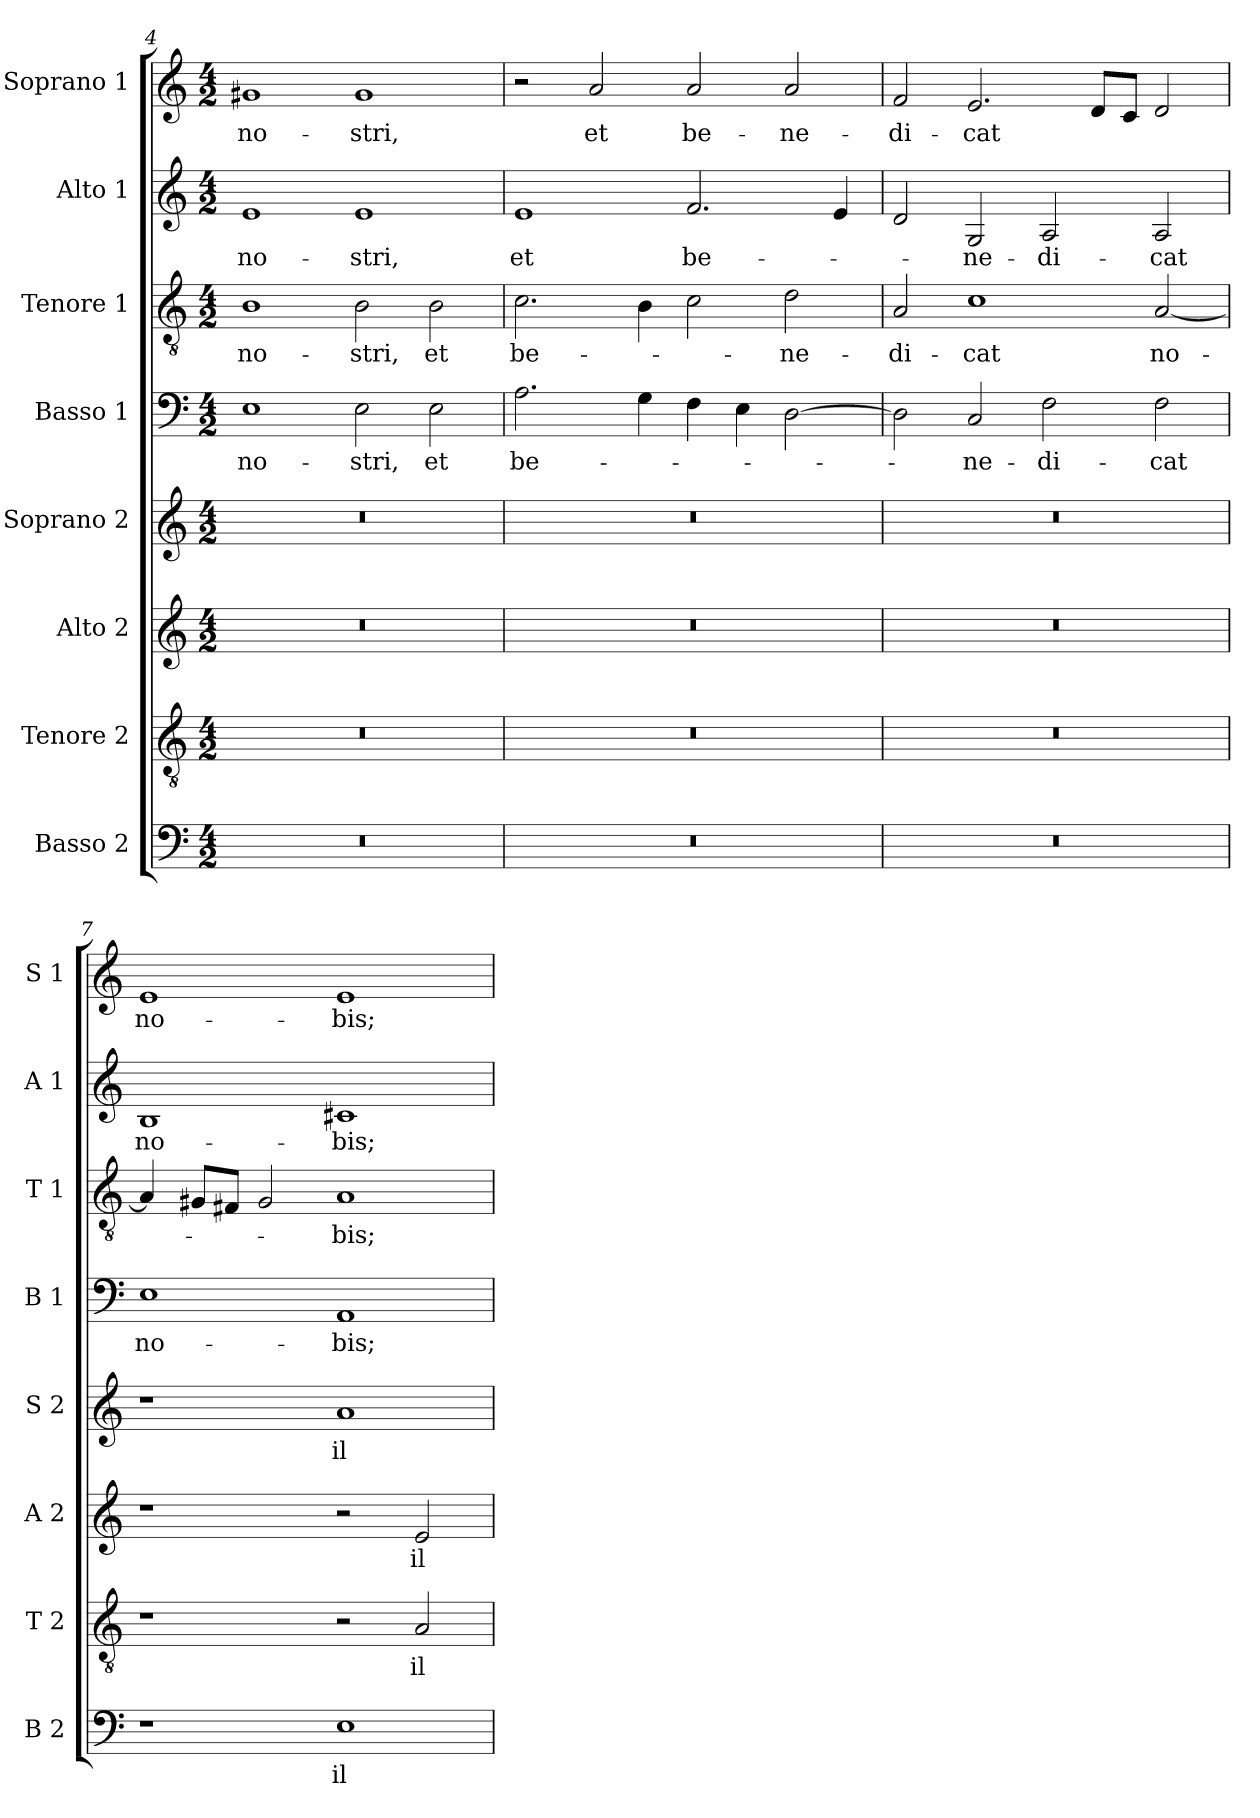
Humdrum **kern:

**kern	**text	**kern	**text	**kern	**text	**kern	**text	**kern	**text	**kern	**text	**kern	**text	**kern	**text
*part8	*part8	*part7	*part7	*part6	*part6	*part5	*part5	*part4	*part4	*part3	*part3	*part2	*part2	*part1	*part1
*staff8	*staff8	*staff7	*staff7	*staff6	*staff6	*staff5	*staff5	*staff4	*staff4	*staff3	*staff3	*staff2	*staff2	*staff1	*staff1
*I"Basso 2	*	*I"Tenore 2	*	*I"Alto 2	*	*I"Soprano 2	*	*I"Basso 1	*	*I"Tenore 1	*	*I"Alto 1	*	*I"Soprano 1	*
*I'B 2	*	*I'T 2	*	*I'A 2	*	*I'S 2	*	*I'B 1	*	*I'T 1	*	*I'A 1	*	*I'S 1	*
*clefF4	*	*clefGv2	*	*clefG2	*	*clefG2	*	*clefF4	*	*clefGv2	*	*clefG2	*	*clefG2	*
*k[]	*	*k[]	*	*k[]	*	*k[]	*	*k[]	*	*k[]	*	*k[]	*	*k[]	*
*C:	*	*C:	*	*C:	*	*C:	*	*C:	*	*C:	*	*C:	*	*C:	*
*M4/2	*	*M4/2	*	*M4/2	*	*M4/2	*	*M4/2	*	*M4/2	*	*M4/2	*	*M4/2	*
=4	=4	=4	=4	=4	=4	=4	=4	=4	=4	=4	=4	=4	=4	=4	=4
0r	.	0r	.	0r	.	0r	.	1E	no-	1B	no-	1e	no-	1g#X	no-
.	.	.	.	.	.	.	.	2E\	-stri,	2B\	-stri,	1e	-stri,	1g#	-stri,
.	.	.	.	.	.	.	.	2E\	et	2B\	et	.	.	.	.
=5	=5	=5	=5	=5	=5	=5	=5	=5	=5	=5	=5	=5	=5	=5	=5
0r	.	0r	.	0r	.	0r	.	2.A\	be-	2.c\	be-	1e	et	2r	.
.	.	.	.	.	.	.	.	.	.	.	.	.	.	2a/	et
.	.	.	.	.	.	.	.	4G\	.	4B\	.	.	.	.	.
.	.	.	.	.	.	.	.	4F\	.	2c\	.	2.f/	be-	2a/	be-
.	.	.	.	.	.	.	.	4E\	.	.	.	.	.	.	.
.	.	.	.	.	.	.	.	[2D\	.	2d\	-ne-	.	.	2a/	-ne-
.	.	.	.	.	.	.	.	.	.	.	.	4e/	.	.	.
!!LO:PB:g=z
=6	=6	=6	=6	=6	=6	=6	=6	=6	=6	=6	=6	=6	=6	=6	=6
0r	.	0r	.	0r	.	0r	.	2D\]	.	2A/	-di-	2d/	.	2f/	-di-
.	.	.	.	.	.	.	.	2C/	-ne-	1c	-cat	2G/	-ne-	2.e/	-cat
.	.	.	.	.	.	.	.	2F\	-di-	.	.	2A/	-di-	.	.
.	.	.	.	.	.	.	.	.	.	.	.	.	.	8d/L	.
.	.	.	.	.	.	.	.	.	.	.	.	.	.	8c/J	.
.	.	.	.	.	.	.	.	2F\	-cat	[2A/	no-	2A/	-cat	2d/	.
=7	=7	=7	=7	=7	=7	=7	=7	=7	=7	=7	=7	=7	=7	=7	=7
1r	.	1r	.	1r	.	1r	.	1E	no-	4A/]	.	1B	no-	1e	no-
.	.	.	.	.	.	.	.	.	.	8G#X/L	.	.	.	.	.
.	.	.	.	.	.	.	.	.	.	8F#X/J	.	.	.	.	.
.	.	.	.	.	.	.	.	.	.	2G#/	.	.	.	.	.
1E	il-	2r	.	2r	.	1a	il-	1AA	-bis;	1A	-bis;	1c#X	-bis;	1e	-bis;
.	.	2A/	il-	2e/	il-	.	.	.	.	.	.	.	.	.	.
=	=	=	=	=	=	=	=	=	=	=	=	=	=	=	=
*-	*-	*-	*-	*-	*-	*-	*-	*-	*-	*-	*-	*-	*-	*-	*-
